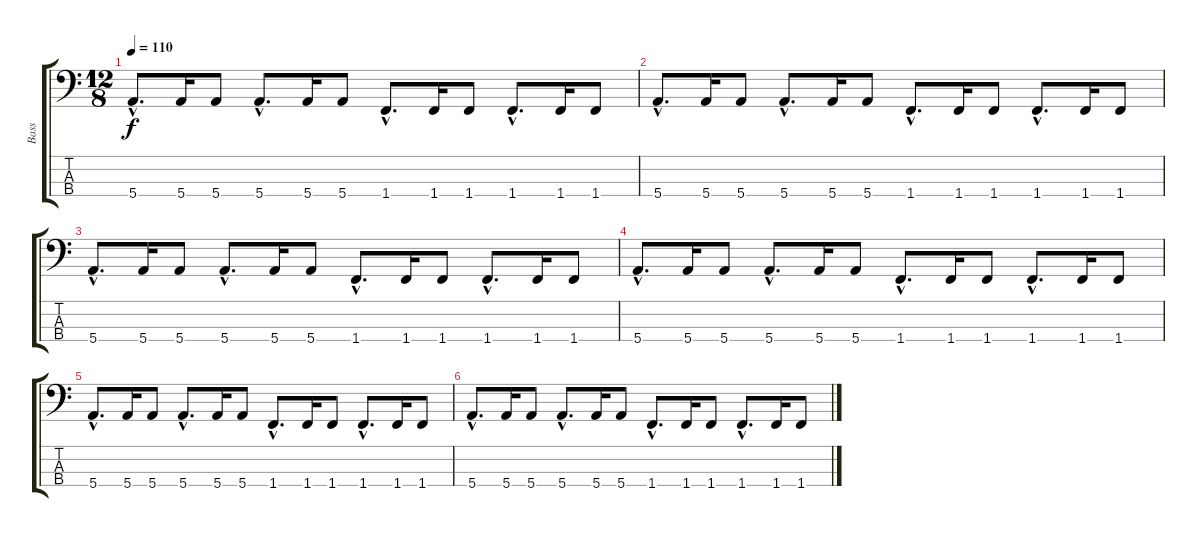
\track ("Bass" "Bass") {instrument electricbasspick}
\staff {score tabs}
\tuning (G2 D2 A1 E1) {hide}
\ts (12 8)
\tempo 110
\clef f4
\ks c
5.4{hac}.8{d dy f} 5.4.16 5.4.8 5.4{hac}.8{d} 5.4.16 5.4.8 1.4{hac}.8{d} 1.4.16 1.4.8 1.4{hac}.8{d} 1.4.16 1.4.8 |
5.4{hac}.8{d} 5.4.16 5.4.8 5.4{hac}.8{d} 5.4.16 5.4.8 1.4{hac}.8{d} 1.4.16 1.4.8 1.4{hac}.8{d} 1.4.16 1.4.8 |
5.4{hac}.8{d} 5.4.16 5.4.8 5.4{hac}.8{d} 5.4.16 5.4.8 1.4{hac}.8{d} 1.4.16 1.4.8 1.4{hac}.8{d} 1.4.16 1.4.8 |
5.4{hac}.8{d} 5.4.16 5.4.8 5.4{hac}.8{d} 5.4.16 5.4.8 1.4{hac}.8{d} 1.4.16 1.4.8 1.4{hac}.8{d} 1.4.16 1.4.8 |
5.4{hac}.8{d} 5.4.16 5.4.8 5.4{hac}.8{d} 5.4.16 5.4.8 1.4{hac}.8{d} 1.4.16 1.4.8 1.4{hac}.8{d} 1.4.16 1.4.8 |
5.4{hac}.8{d} 5.4.16 5.4.8 5.4{hac}.8{d} 5.4.16 5.4.8 1.4{hac}.8{d} 1.4.16 1.4.8 1.4{hac}.8{d} 1.4.16 1.4.8
